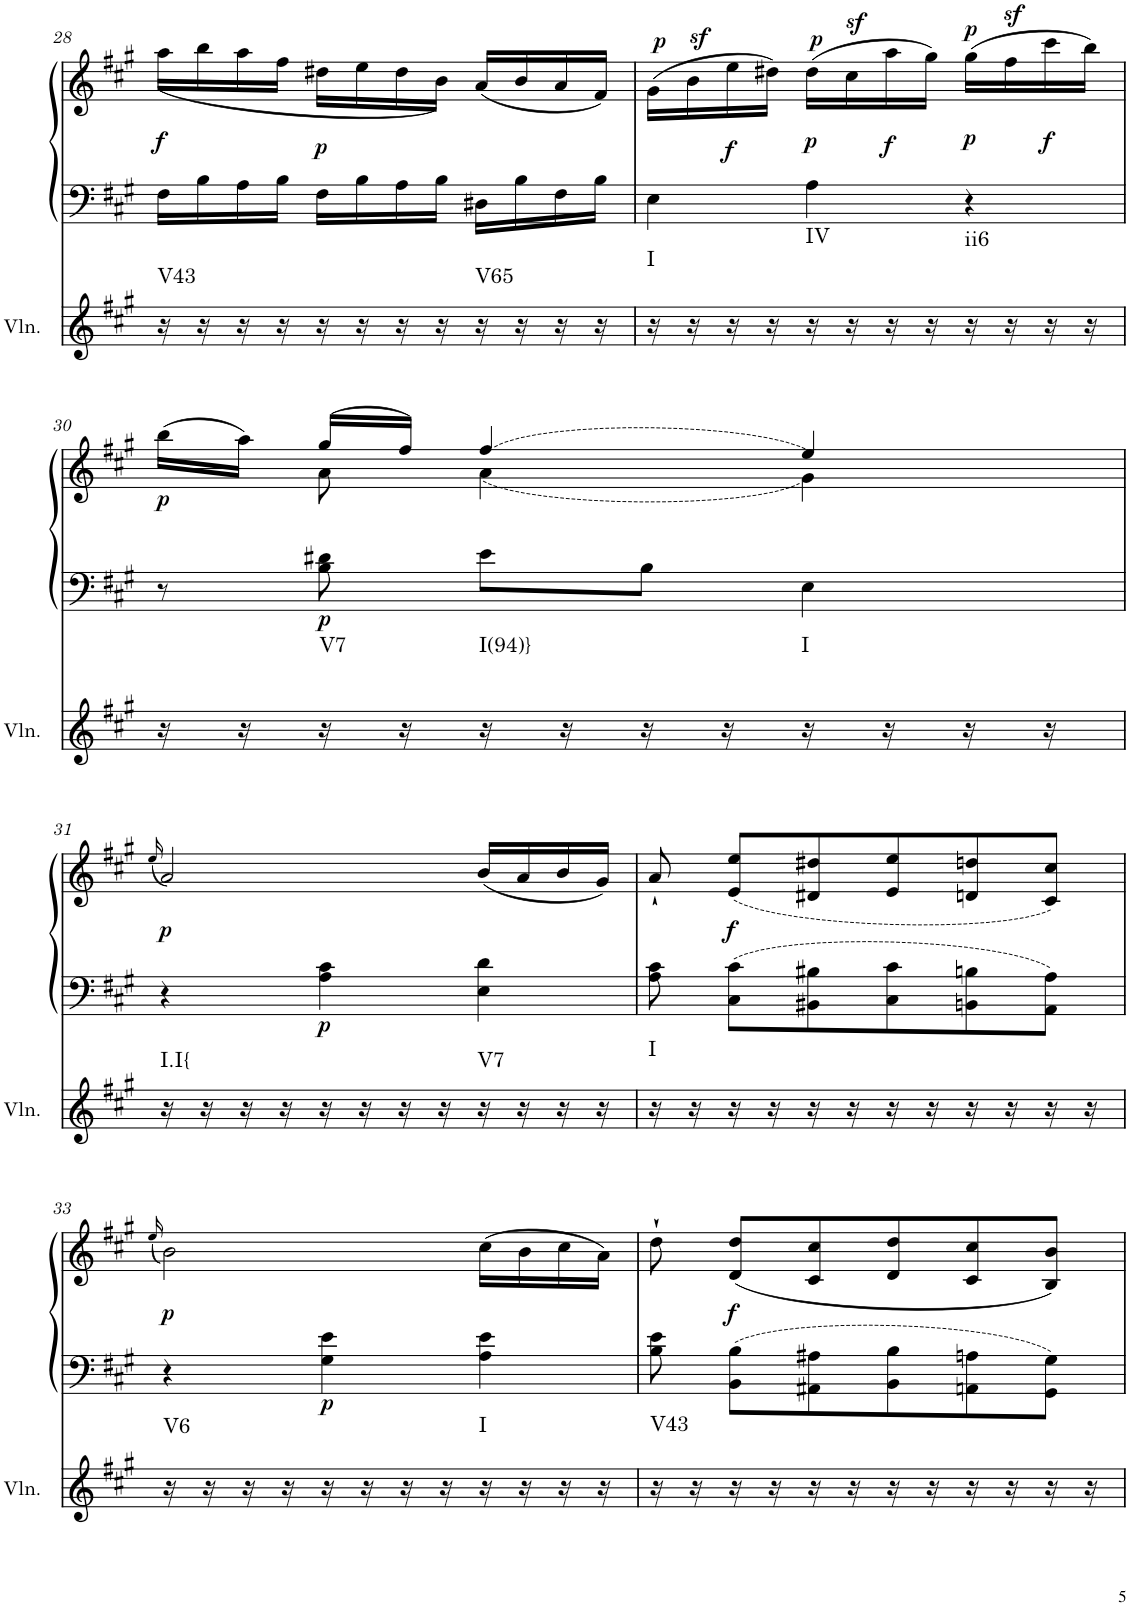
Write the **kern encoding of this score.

**kern	**harte	**kern	**kern	**dynam
*part2	*part2	*part1	*part1	*part1
*staff3	*	*staff2	*staff1	*staff1/2
*I"Violin	*	*I"unbenannt2	*	*
*I'Vln.	*	*	*	*
!!LO:PB:g=z
*clefG2	*	*clefF4	*clefG2	*
*k[f#c#g#]	*	*k[f#c#g#]	*k[f#c#g#]	*
*M3/4	*	*M3/4	*M3/4	*
=28	=28	=28	=28	=28
!	!LO:H:kt=V43	!	!	!LO:DY:b
16r	N	16F#\LL	(<16aa\LL	f
16r	.	16B\	16bb\	.
16r	.	16A\	16aa\	.
16r	.	16B\JJ	16ff#\JJ	.
!	!	!	!	!LO:DY:b
16r	.	16F#\LL	16dd#X\LL	p
16r	.	16B\	16ee\	.
16r	.	16A\	16dd#\	.
16r	.	16B\JJ	16b\JJ)	.
!	!LO:H:kt=V65	!	!	!
16r	N	16D#X\LL	(16a/LL	.
16r	.	16B\	16b/	.
16r	.	16F#\	16a/	.
16r	.	16B\JJ	16f#/JJ)	.
=29	=29	=29	=29	=29
!	!LO:H:kt=I	!	!	!LO:DY:a
16r	N	4E\	(16g#\LL	p
16r	.	.	16bz>\	.
!	!	!	!	!LO:DY:b
16r	.	.	16ee\	f
16r	.	.	16dd#X\JJ)	.
!	!	!	!	!LO:DY:a
!	!LO:H:kt=IV	!	!	!LO:DY:n=1:b
16r	N	4A\	(16dd#\LL	p p
16r	.	.	16cc#z>\	.
!	!	!	!	!LO:DY:n=2:b
16r	.	.	16aa\	f
16r	.	.	16gg#\JJ)	.
!	!	!	!	!LO:DY:n=3:b
!	!LO:H:kt=ii6	!	!	!LO:DY:n=4:a
16r	N	4r	(16gg#\LL	p p
16r	.	.	16ff#z>\	.
!	!	!	!	!LO:DY:n=5:b
16r	.	.	16ccc#\	f
16r	.	.	16bb\JJ)	.
!!LO:LB:g=z
=30	=30	=30	=30	=30
*	*	*	*^	*
!	!	!	!	!	!LO:DY:b
16r	.	8r	(16bb\LL	8ryy	p
16r	.	.	16aa\JJ)	.	.
!	!LO:H:kt=V7	!	!	!	!LO:DY:b=2
16r	N	8B\ 8d#X\	(16gg#/LL	8a\	p
16r	.	.	16ff#/JJ)	.	.
!	!LO:H:kt=I(94)}	!	!	!	!
16r	N	8e\L	(4ff#/	(4a\	.
16r	.	.	.	.	.
16r	.	8B\J	.	.	.
16r	.	.	.	.	.
!	!LO:H:kt=I	!	!	!	!
16r	N	4E\	4ee/)	4g#\)	.
16r	.	.	.	.	.
16r	.	.	.	.	.
16r	.	.	.	.	.
*	*	*	*v	*v	*
!!LO:LB:g=z
=31	=31	=31	=31	=31
.	.	.	(16qee/	.
!	!LO:H:kt=I.I{	!	!	!LO:DY:b
16r	N	4r	2a/)	p
16r	.	.	.	.
16r	.	.	.	.
16r	.	.	.	.
!	!	!	!	!LO:DY:b=2
16r	.	4A\ 4c#\	.	p
16r	.	.	.	.
16r	.	.	.	.
16r	.	.	.	.
!	!LO:H:kt=V7	!	!	!
16r	N	4E\ 4d\	(16b/LL	.
16r	.	.	16a/	.
16r	.	.	16b/	.
16r	.	.	16g#/JJ)	.
=32	=32	=32	=32	=32
!	!LO:H:kt=I	!	!	!
16r	N	8A\ 8c#\	8a`/	.
16r	.	.	.	.
!	!	!	!	!LO:DY:b
16r	.	8C#\ 8c#\L	(8e/ 8ee/L	f
16r	.	.	.	.
16r	.	8BB#X\ 8B#X\	8d#X/ 8dd#X/	.
16r	.	.	.	.
16r	.	8C#\ 8c#\	8e/ 8ee/	.
16r	.	.	.	.
16r	.	8BBn\ 8Bn\	8dn/ 8ddn/	.
16r	.	.	.	.
16r	.	8AA\ 8A\J	8c#/ 8cc#/J)	.
16r	.	.	.	.
!!LO:LB:g=z
=33	=33	=33	=33	=33
.	.	.	(16qee/	.
!	!LO:H:kt=V6	!	!	!LO:DY:b
16r	N	4r	2b\)	p
16r	.	.	.	.
16r	.	.	.	.
16r	.	.	.	.
!	!	!	!	!LO:DY:b=2
16r	.	4G#\ 4e\	.	p
16r	.	.	.	.
16r	.	.	.	.
16r	.	.	.	.
!	!LO:H:kt=I	!	!	!
16r	N	4A\ 4e\	(16cc#\LL	.
16r	.	.	16b\	.
16r	.	.	16cc#\	.
16r	.	.	16a\JJ)	.
=34	=34	=34	=34	=34
!	!LO:H:kt=V43	!	!	!
16r	N	8B\ 8e\	8dd`\	.
16r	.	.	.	.
!	!	!	!	!LO:DY:b
16r	.	8BB\ 8B\L	(8d/ 8dd/L	f
16r	.	.	.	.
16r	.	8AA#X\ 8A#X\	8c#/ 8cc#/	.
16r	.	.	.	.
16r	.	8BB\ 8B\	8d/ 8dd/	.
16r	.	.	.	.
16r	.	8AAn\ 8An\	8c#/ 8cc#/	.
16r	.	.	.	.
16r	.	8GG#\ 8G#\J	8B/ 8b/J)	.
16r	.	.	.	.
=	=	=	=	=
*-	*-	*-	*-	*-
